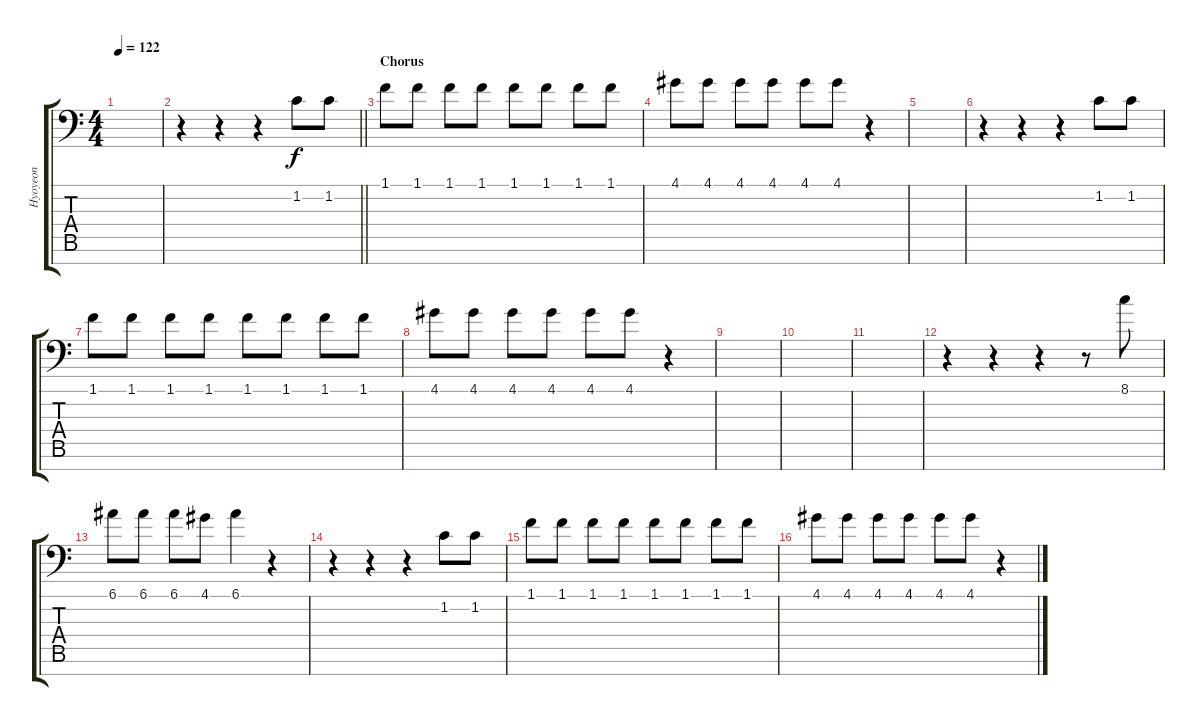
\track ("Hyoyeon" "Hyoyeon") {instrument frenchhorn}
\staff {score tabs}
\tuning (E4 B3 G3 D3 A2 E2 C-1) {hide}
\ts (4 4)
\tempo 122
\clef f4
\ks c
|
\barLineRight lightlight
r.4 r.4 r.4 1.2.8 1.2.8 |
\section ("" "Chorus")
1.1.8 1.1.8 1.1.8 1.1.8 1.1.8 1.1.8 1.1.8 1.1.8 |
4.1.8 4.1.8 4.1.8 4.1.8 4.1.8 4.1.8 r.4 |
|
r.4 r.4 r.4 1.2.8 1.2.8 |
1.1.8 1.1.8 1.1.8 1.1.8 1.1.8 1.1.8 1.1.8 1.1.8 |
4.1.8 4.1.8 4.1.8 4.1.8 4.1.8 4.1.8 r.4 |
|
|
|
r.4 r.4 r.4 r.8 8.1.8{volume 16} |
6.1.8 6.1.8 6.1.8 4.1.8 6.1.4 r.4 |
r.4 r.4 r.4 1.2.8{volume 9} 1.2.8 |
1.1.8 1.1.8 1.1.8 1.1.8 1.1.8 1.1.8 1.1.8 1.1.8 |
4.1.8 4.1.8 4.1.8 4.1.8 4.1.8 4.1.8 r.4
